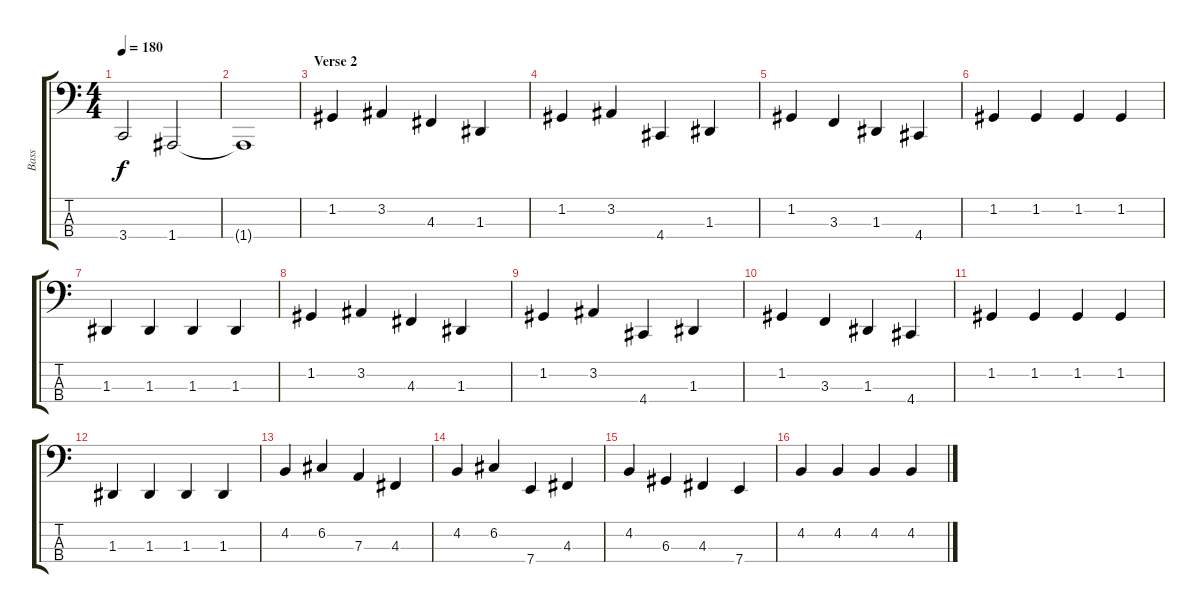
\track ("Bass" "Bass") {instrument electricbassfinger}
\staff {score tabs}
\tuning (C2 G1 D1 A0) {hide}
\ts (4 4)
\tempo 180
\clef f4
\ks c
3.4{t}.2{dy f} 1.4.2 |
1.4{t}.1 |
\section ("" "Verse 2")
1.2.4 3.2.4 4.3.4 1.3.4 |
1.2.4 3.2.4 4.4.4 1.3.4 |
1.2.4 3.3.4 1.3.4 4.4.4 |
1.2.4 1.2.4 1.2.4 1.2.4 |
1.3.4 1.3.4 1.3.4 1.3.4 |
1.2.4 3.2.4 4.3.4 1.3.4 |
1.2.4 3.2.4 4.4.4 1.3.4 |
1.2.4 3.3.4 1.3.4 4.4.4 |
1.2.4 1.2.4 1.2.4 1.2.4 |
1.3.4 1.3.4 1.3.4 1.3.4 |
4.2.4 6.2.4 7.3.4 4.3.4 |
4.2.4 6.2.4 7.4.4 4.3.4 |
4.2.4 6.3.4 4.3.4 7.4.4 |
4.2.4 4.2.4 4.2.4 4.2.4
